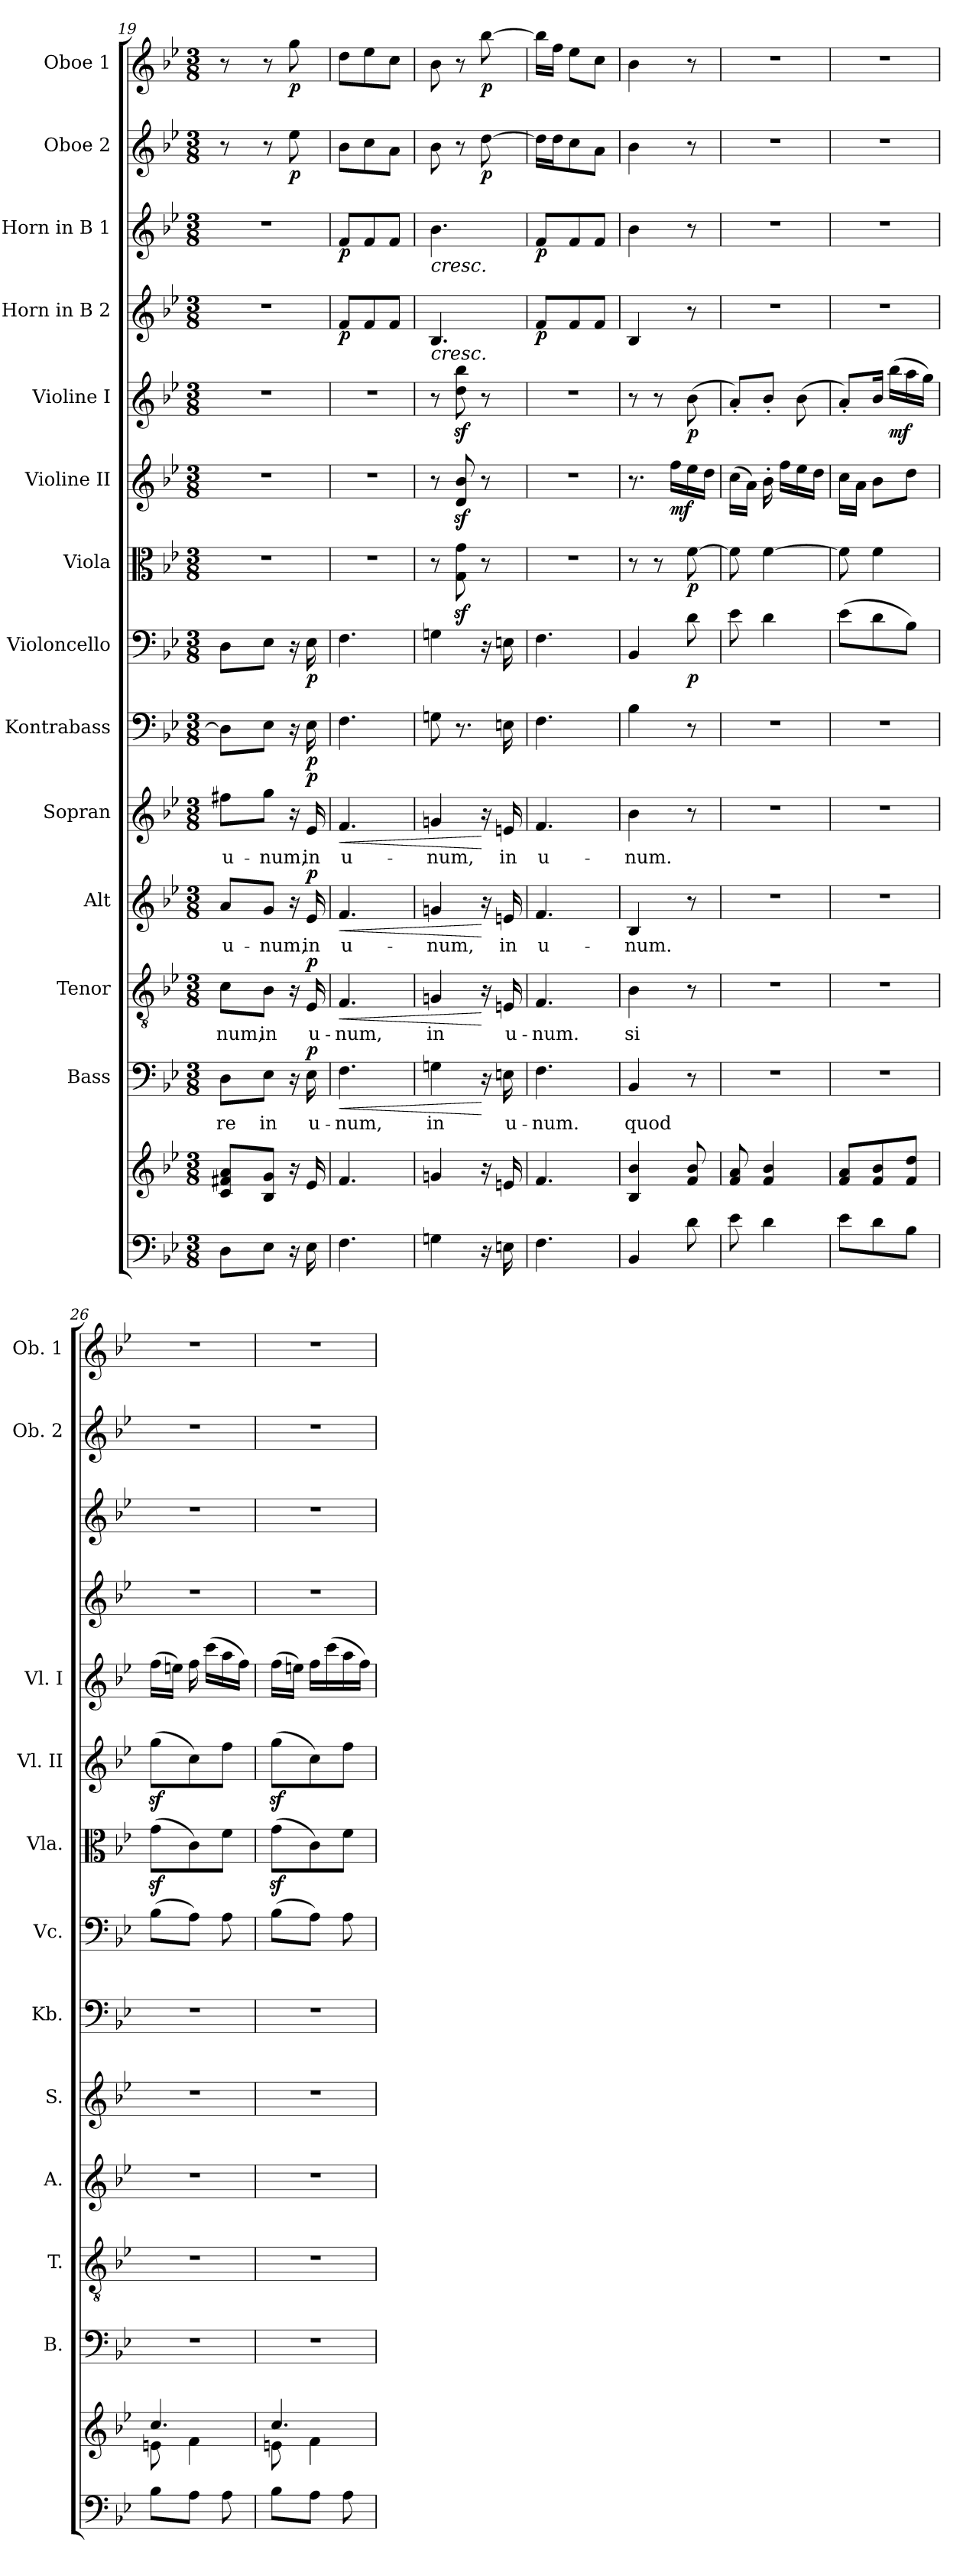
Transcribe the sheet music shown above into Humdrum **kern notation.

**kern	**kern	**kern	**text	**dynam	**kern	**text	**dynam	**kern	**text	**dynam	**kern	**text	**dynam	**kern	**dynam	**kern	**dynam	**kern	**dynam	**kern	**dynam	**kern	**dynam	**kern	**dynam	**kern	**dynam	**kern	**dynam	**kern	**dynam
*part14	*part14	*part13	*part13	*part13	*part12	*part12	*part12	*part11	*part11	*part11	*part10	*part10	*part10	*part9	*part9	*part8	*part8	*part7	*part7	*part6	*part6	*part5	*part5	*part4	*part4	*part3	*part3	*part2	*part2	*part1	*part1
*staff15	*staff14	*staff13	*staff13	*staff13	*staff12	*staff12	*staff12	*staff11	*staff11	*staff11	*staff10	*staff10	*staff10	*staff9	*staff9	*staff8	*staff8	*staff7	*staff7	*staff6	*staff6	*staff5	*staff5	*staff4	*staff4	*staff3	*staff3	*staff2	*staff2	*staff1	*staff1
*	*	*I"Bass	*	*	*I"Tenor	*	*	*I"Alt	*	*	*I"Sopran	*	*	*I"Kontrabass	*	*I"Violoncello	*	*I"Viola	*	*I"Violine II	*	*I"Violine I	*	*I"Horn in B 2	*	*I"Horn in B 1	*	*I"Oboe 2	*	*I"Oboe 1	*
*	*	*I'B.	*	*	*I'T.	*	*	*I'A.	*	*	*I'S.	*	*	*I'Kb.	*	*I'Vc.	*	*I'Vla.	*	*I'Vl. II	*	*I'Vl. I	*	*	*	*	*	*I'Ob. 2	*	*I'Ob. 1	*
*clefF4	*clefG2	*clefF4	*	*	*clefGv2	*	*	*clefG2	*	*	*clefG2	*	*	*clefF4	*	*clefF4	*	*clefC3	*	*clefG2	*	*clefG2	*	*clefG2	*	*clefG2	*	*clefG2	*	*clefG2	*
*	*	*	*	*	*	*	*	*	*	*	*	*	*	*ITrd7c12	*	*	*	*	*	*	*	*	*	*ITrd8c14	*	*ITrd8c14	*	*	*	*	*
*k[b-e-]	*k[b-e-]	*k[b-e-]	*	*	*k[b-e-]	*	*	*k[b-e-]	*	*	*k[b-e-]	*	*	*k[b-e-]	*	*k[b-e-]	*	*k[b-e-]	*	*k[b-e-]	*	*k[b-e-]	*	*k[b-e-]	*	*k[b-e-]	*	*k[b-e-]	*	*k[b-e-]	*
*B-:	*B-:	*B-:	*	*	*B-:	*	*	*B-:	*	*	*B-:	*	*	*B-:	*	*B-:	*	*B-:	*	*B-:	*	*B-:	*	*B-:	*	*B-:	*	*B-:	*	*B-:	*
*M3/8	*M3/8	*M3/8	*	*	*M3/8	*	*	*M3/8	*	*	*M3/8	*	*	*M3/8	*	*M3/8	*	*M3/8	*	*M3/8	*	*M3/8	*	*M3/8	*	*M3/8	*	*M3/8	*	*M3/8	*
=19	=19	=19	=19	=19	=19	=19	=19	=19	=19	=19	=19	=19	=19	=19	=19	=19	=19	=19	=19	=19	=19	=19	=19	=19	=19	=19	=19	=19	=19	=19	=19
!	!	!	!LO:LY:b	!	!	!LO:LY:b	!	!	!LO:LY:b	!	!	!LO:LY:b	!	!	!	!	!	!	!	!	!	!	!	!	!	!	!	!	!	!	!
8D\L	8c/ 8f#X/ 8a/L	8D\L	-re	.	8c\L	-num,	.	8a/L	u-	.	8ff#X\L	u-	.	8DD\L]	.	8D\L	.	4.r	.	4.r	.	4.r	.	4.r	.	4.r	.	8r	.	8r	.
!	!	!	!LO:LY:b	!	!	!LO:LY:b	!	!	!LO:LY:b	!	!	!LO:LY:b	!	!	!	!	!	!	!	!	!	!	!	!	!	!	!	!	!	!	!
8E-\J	8B-/ 8g/J	8E-\J	in	.	8B-\J	in	.	8g/J	-num,	.	8gg\J	-num,	.	8EE-\J	.	8E-\J	.	.	.	.	.	.	.	.	.	.	.	8r	.	8r	.
!	!	!	!	!	!	!	!	!	!	!	!	!	!	!	!	!	!	!	!	!	!	!	!	!	!	!	!	!	!LO:DY:b	!	!LO:DY:b
16r	16r	16r	.	.	16r	.	.	16r	.	.	16r	.	.	16r	.	16r	.	.	.	.	.	.	.	.	.	.	.	8ee-\	p	8gg\	p
!	!	!	!LO:LY:b	!LO:DY:a	!	!LO:LY:b	!LO:DY:a	!	!LO:LY:b	!LO:DY:a	!	!LO:LY:b	!LO:DY:a	!	!LO:DY:b	!	!LO:DY:b	!	!	!	!	!	!	!	!	!	!	!	!	!	!
16E-\	16e-/	16E-\	u-	p	16E-/	u-	p	16e-/	in	p	16e-/	in	p	16EE-\	p	16E-\	p	.	.	.	.	.	.	.	.	.	.	.	.	.	.
=20	=20	=20	=20	=20	=20	=20	=20	=20	=20	=20	=20	=20	=20	=20	=20	=20	=20	=20	=20	=20	=20	=20	=20	=20	=20	=20	=20	=20	=20	=20	=20
!	!	!	!LO:LY:b	!LO:HP:b	!	!LO:LY:b	!LO:HP:b	!	!LO:LY:b	!LO:HP:b	!	!LO:LY:b	!LO:HP:b	!	!	!	!	!	!	!	!	!	!	!	!LO:DY:b	!	!LO:DY:b	!	!	!	!
4.F\	4.f/	4.F\	-num,	<	4.F/	-num,	<	4.f/	u-	<	4.f/	u-	<	4.FF\	.	4.F\	.	4.r	.	4.r	.	4.r	.	8F/L	p	8F/L	p	8b-\L	.	8dd\L	.
.	.	.	.	.	.	.	.	.	.	.	.	.	.	.	.	.	.	.	.	.	.	.	.	8F/	.	8F/	.	8cc\	.	8ee-\	.
.	.	.	.	.	.	.	.	.	.	.	.	.	.	.	.	.	.	.	.	.	.	.	.	8F/J	.	8F/J	.	8a\J	.	8cc\J	.
=21	=21	=21	=21	=21	=21	=21	=21	=21	=21	=21	=21	=21	=21	=21	=21	=21	=21	=21	=21	=21	=21	=21	=21	=21	=21	=21	=21	=21	=21	=21	=21
!	!	!	!LO:LY:b	!	!	!LO:LY:b	!	!	!LO:LY:b	!	!	!LO:LY:b	!	!	!	!	!	!	!	!	!	!	!	!	!LO:HP:b	!	!LO:HP:b	!	!	!	!
4Gn\	4gn/	4Gn\	in	.	4Gn/	in	.	4gn/	-num,	.	4gn/	-num,	.	8GGn\	.	4Gn\	.	8r	.	8r	.	8r	.	4.BB-/	<	4.B-\	<	8b-\	.	8b-\	.
.	.	.	.	.	.	.	.	.	.	.	.	.	.	8.r	.	.	.	8G\z< 8g\z<	.	8d/z< 8b-/z<	.	8dd\z< 8bb-\z<	.	.	.	.	.	8r	.	8r	.
!	!	!	!	!	!	!	!	!	!	!	!	!	!	!	!	!	!	!	!	!	!	!	!	!	!	!	!	!	!LO:DY:b	!	!LO:DY:b
16r	16r	16r	.	[	16r	.	[	16r	.	[	16r	.	[	.	.	16r	.	8r	.	8r	.	8r	.	.	.	.	.	[8dd\	p	[8bb-\	p
!	!	!	!LO:LY:b	!	!	!LO:LY:b	!	!	!LO:LY:b	!	!	!LO:LY:b	!	!	!	!	!	!	!	!	!	!	!	!	!	!	!	!	!	!	!
16En\	16en/	16En\	u-	.	16En/	u-	.	16en/	in	.	16en/	in	.	16EEn\	.	16En\	.	.	.	.	.	.	.	.	.	.	.	.	.	.	.
=22	=22	=22	=22	=22	=22	=22	=22	=22	=22	=22	=22	=22	=22	=22	=22	=22	=22	=22	=22	=22	=22	=22	=22	=22	=22	=22	=22	=22	=22	=22	=22
!	!	!	!LO:LY:b	!	!	!LO:LY:b	!	!	!LO:LY:b	!	!	!LO:LY:b	!	!	!	!	!	!	!	!	!	!	!	!	!LO:DY:b	!	!LO:DY:b	!	!	!	!
4.F\	4.f/	4.F\	-num.	.	4.F/	-num.	.	4.f/	u-	.	4.f/	u-	.	4.FF\	.	4.F\	.	4.r	.	4.r	.	4.r	.	8F/L	p	8F/L	p	16dd\LL]	.	16bb-\LL]	.
.	.	.	.	.	.	.	.	.	.	.	.	.	.	.	.	.	.	.	.	.	.	.	.	.	.	.	.	16dd\J	.	16ff\JJ	.
.	.	.	.	.	.	.	.	.	.	.	.	.	.	.	.	.	.	.	.	.	.	.	.	8F/	[	8F/	[	8cc\	.	8ee-\L	.
.	.	.	.	.	.	.	.	.	.	.	.	.	.	.	.	.	.	.	.	.	.	.	.	8F/J	.	8F/J	.	8a\J	.	8cc\J	.
=23	=23	=23	=23	=23	=23	=23	=23	=23	=23	=23	=23	=23	=23	=23	=23	=23	=23	=23	=23	=23	=23	=23	=23	=23	=23	=23	=23	=23	=23	=23	=23
!	!	!	!LO:LY:b	!	!	!LO:LY:b	!	!	!LO:LY:b	!	!	!LO:LY:b	!	!	!	!	!	!	!	!	!	!	!	!	!	!	!	!	!	!	!
4BB-/	4B-/ 4b-/	4BB-/	quod	.	4B-\	si-	.	4B-/	-num.	.	4b-\	-num.	.	4BB-\	.	4BB-/	.	8r	.	8.r	.	8r	.	4BB-/	.	4B-\	.	4b-\	.	4b-\	.
.	.	.	.	.	.	.	.	.	.	.	.	.	.	.	.	.	.	8r	.	.	.	8r	.	.	.	.	.	.	.	.	.
!	!	!	!	!	!	!	!	!	!	!	!	!	!	!	!	!	!	!	!	!	!LO:DY:b	!	!	!	!	!	!	!	!	!	!
.	.	.	.	.	.	.	.	.	.	.	.	.	.	.	.	.	.	.	.	16ff\LL	mf	.	.	.	.	.	.	.	.	.	.
!	!	!	!	!	!	!	!	!	!	!	!	!	!	!	!	!	!LO:DY:b	!	!LO:DY:b	!	!	!	!LO:DY:b	!	!	!	!	!	!	!	!
8d\	8f/ 8b-/	8r	.	.	8r	.	.	8r	.	.	8r	.	.	8r	.	8d\	p	[8f\	p	16ee-\	.	(>8b-\	p	8r	.	8r	.	8r	.	8r	.
.	.	.	.	.	.	.	.	.	.	.	.	.	.	.	.	.	.	.	.	16dd\JJ	.	.	.	.	.	.	.	.	.	.	.
!!LO:PB:g=z
=24	=24	=24	=24	=24	=24	=24	=24	=24	=24	=24	=24	=24	=24	=24	=24	=24	=24	=24	=24	=24	=24	=24	=24	=24	=24	=24	=24	=24	=24	=24	=24
8e-\	8f/ 8a/	4.r	.	.	4.r	.	.	4.r	.	.	4.r	.	.	4.r	.	8e-\	.	8f\]	.	(>16cc\LL	.	8a'</L)	.	4.r	.	4.r	.	4.r	.	4.r	.
.	.	.	.	.	.	.	.	.	.	.	.	.	.	.	.	.	.	.	.	16a\JJ)	.	.	.	.	.	.	.	.	.	.	.
4d\	4f/ 4b-/	.	.	.	.	.	.	.	.	.	.	.	.	.	.	4d\	.	[4f\	.	16b-'>\	.	8b-'</J	.	.	.	.	.	.	.	.	.
.	.	.	.	.	.	.	.	.	.	.	.	.	.	.	.	.	.	.	.	16ff\LL	.	.	.	.	.	.	.	.	.	.	.
.	.	.	.	.	.	.	.	.	.	.	.	.	.	.	.	.	.	.	.	16ee-\	.	(>8b-\	.	.	.	.	.	.	.	.	.
.	.	.	.	.	.	.	.	.	.	.	.	.	.	.	.	.	.	.	.	16dd\JJ	.	.	.	.	.	.	.	.	.	.	.
=25	=25	=25	=25	=25	=25	=25	=25	=25	=25	=25	=25	=25	=25	=25	=25	=25	=25	=25	=25	=25	=25	=25	=25	=25	=25	=25	=25	=25	=25	=25	=25
8e-\L	8f/ 8a/L	4.r	.	.	4.r	.	.	4.r	.	.	4.r	.	.	4.r	.	(>8e-\L	.	8f\]	.	16cc\LL	.	8a'</L)	.	4.r	.	4.r	.	4.r	.	4.r	.
.	.	.	.	.	.	.	.	.	.	.	.	.	.	.	.	.	.	.	.	16a\JJ	.	.	.	.	.	.	.	.	.	.	.
8d\	8f/ 8b-/	.	.	.	.	.	.	.	.	.	.	.	.	.	.	8d\	.	4f\	.	8b-\L	.	16b-/Jk	.	.	.	.	.	.	.	.	.
!	!	!	!	!	!	!	!	!	!	!	!	!	!	!	!	!	!	!	!	!	!	!	!LO:DY:b	!	!	!	!	!	!	!	!
.	.	.	.	.	.	.	.	.	.	.	.	.	.	.	.	.	.	.	.	.	.	(>16bb-\LL	mf	.	.	.	.	.	.	.	.
8B-\J	8f/ 8dd/J	.	.	.	.	.	.	.	.	.	.	.	.	.	.	8B-\J)	.	.	.	8dd\J	.	16aa\	.	.	.	.	.	.	.	.	.
.	.	.	.	.	.	.	.	.	.	.	.	.	.	.	.	.	.	.	.	.	.	16gg\JJ)	.	.	.	.	.	.	.	.	.
=26	=26	=26	=26	=26	=26	=26	=26	=26	=26	=26	=26	=26	=26	=26	=26	=26	=26	=26	=26	=26	=26	=26	=26	=26	=26	=26	=26	=26	=26	=26	=26
*	*^	*	*	*	*	*	*	*	*	*	*	*	*	*	*	*	*	*	*	*	*	*	*	*	*	*	*	*	*	*	*
8B-\L	4.cc/	8en\	4.r	.	.	4.r	.	.	4.r	.	.	4.r	.	.	4.r	.	(>8B-\L	.	(>8gz<\L	.	(>8ggz<\L	.	(>16ff\LL	.	4.r	.	4.r	.	4.r	.	4.r	.
.	.	.	.	.	.	.	.	.	.	.	.	.	.	.	.	.	.	.	.	.	.	.	16een\JJ)	.	.	.	.	.	.	.	.	.
8A\J	.	4f\	.	.	.	.	.	.	.	.	.	.	.	.	.	.	8A\J)	.	8c\)	.	8cc\)	.	16ff\	.	.	.	.	.	.	.	.	.
.	.	.	.	.	.	.	.	.	.	.	.	.	.	.	.	.	.	.	.	.	.	.	(>16ccc\LL	.	.	.	.	.	.	.	.	.
8A\	.	.	.	.	.	.	.	.	.	.	.	.	.	.	.	.	8A\	.	8f\J	.	8ff\J	.	16aa\	.	.	.	.	.	.	.	.	.
.	.	.	.	.	.	.	.	.	.	.	.	.	.	.	.	.	.	.	.	.	.	.	16ff\JJ)	.	.	.	.	.	.	.	.	.
=27	=27	=27	=27	=27	=27	=27	=27	=27	=27	=27	=27	=27	=27	=27	=27	=27	=27	=27	=27	=27	=27	=27	=27	=27	=27	=27	=27	=27	=27	=27	=27	=27
8B-\L	4.cc/	8en\	4.r	.	.	4.r	.	.	4.r	.	.	4.r	.	.	4.r	.	(>8B-\L	.	(>8gz<\L	.	(>8ggz<\L	.	(>16ff\LL	.	4.r	.	4.r	.	4.r	.	4.r	.
.	.	.	.	.	.	.	.	.	.	.	.	.	.	.	.	.	.	.	.	.	.	.	16een\JJ)	.	.	.	.	.	.	.	.	.
8A\J	.	4f\	.	.	.	.	.	.	.	.	.	.	.	.	.	.	8A\J)	.	8c\)	.	8cc\)	.	16ff\LL	.	.	.	.	.	.	.	.	.
.	.	.	.	.	.	.	.	.	.	.	.	.	.	.	.	.	.	.	.	.	.	.	(>16ccc\	.	.	.	.	.	.	.	.	.
8A\	.	.	.	.	.	.	.	.	.	.	.	.	.	.	.	.	8A\	.	8f\J	.	8ff\J	.	16aa\	.	.	.	.	.	.	.	.	.
.	.	.	.	.	.	.	.	.	.	.	.	.	.	.	.	.	.	.	.	.	.	.	16ff\JJ)	.	.	.	.	.	.	.	.	.
*	*v	*v	*	*	*	*	*	*	*	*	*	*	*	*	*	*	*	*	*	*	*	*	*	*	*	*	*	*	*	*	*	*
=	=	=	=	=	=	=	=	=	=	=	=	=	=	=	=	=	=	=	=	=	=	=	=	=	=	=	=	=	=	=	=
*-	*-	*-	*-	*-	*-	*-	*-	*-	*-	*-	*-	*-	*-	*-	*-	*-	*-	*-	*-	*-	*-	*-	*-	*-	*-	*-	*-	*-	*-	*-	*-
